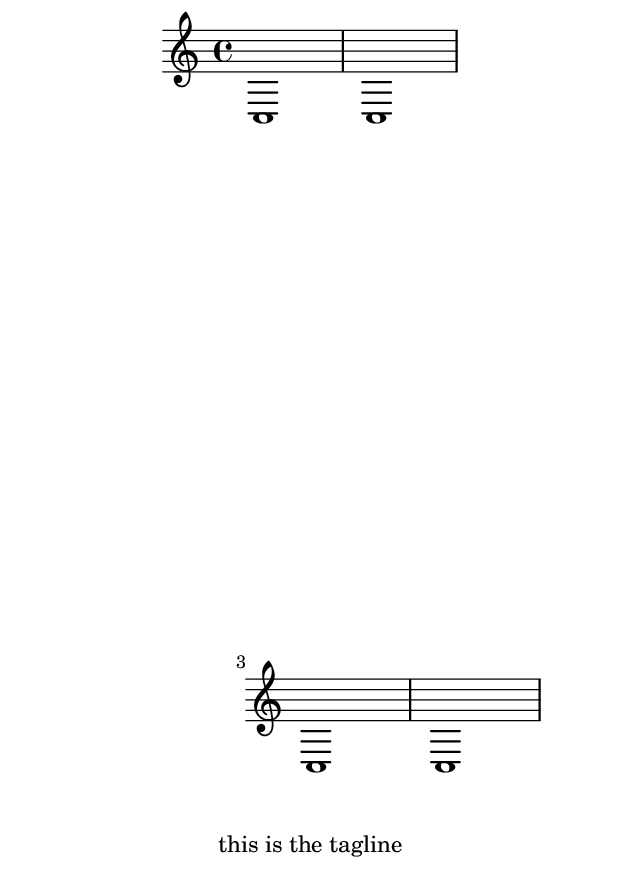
\header {

  texidoc = "By setting @code{Y-offset} and @code{X-offset} for the
@code{line-break-system-details} of @code{NonMusicalPaperColumn},
systems may be placed absolutely on the printable area of the page."

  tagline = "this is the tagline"

}

\version "2.23.8"

#(set-default-paper-size "a6" 'portrait)

\paper {
  line-width = 5.0\cm
  headerMarkup = "header"
  indent =0.0
  annotate-spacing = ##f
  annotate-page = ##t
  annotate-headers = ##t
}

\book {
  \score {
    {
      \once \override
      Score.NonMusicalPaperColumn.line-break-system-details =
      #'((Y-offset . 0.0))
      c1 c1 \break
      
    
      \once \override
      Score.NonMusicalPaperColumn.line-break-system-details =
      #'((Y-offset . 62.0)
         (X-offset . 8.0)
      )
      c1 c1
    }
  }
}
